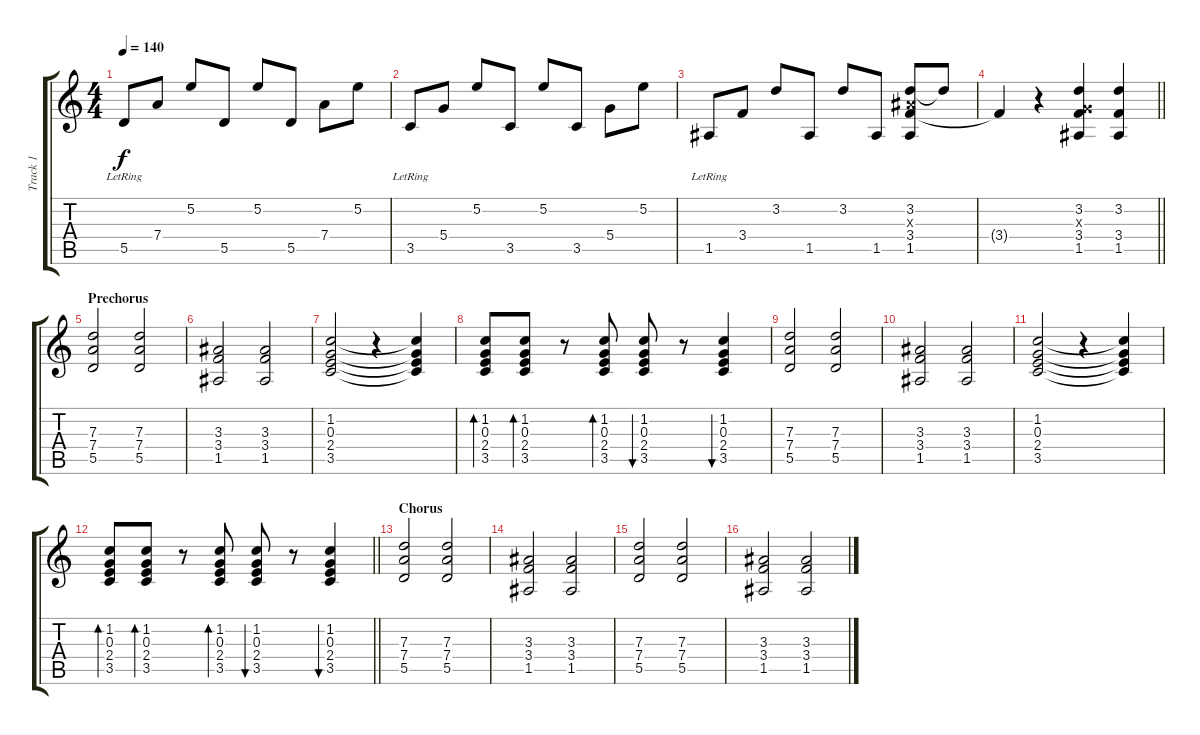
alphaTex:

\track ("Track 1" "Track 1") {instrument acousticguitarsteel}
\staff {score tabs}
\tuning (E4 B3 G3 D3 A2 E2) {hide}
\ts (4 4)
\tempo 140
\clef g2
\ks c
5.5{lr}.8{dy f} 7.4.8 5.2.8 5.5.8 5.2.8 5.5.8 7.4.8 5.2.8 |
3.5{lr}.8 5.4.8 5.2.8 3.5.8 5.2.8 3.5.8 5.4.8 5.2.8 |
1.5{lr}.8 3.4.8 3.2.8 1.5.8 3.2.8 1.5.8 (3.2 3.3{x} 3.4 1.5).8 3.2{t}.8 |
\barLineRight lightlight
3.4{t}.4 r.4 (3.2 0.3{x} 3.4 1.5).4 (3.2 3.4 1.5).4 |
\section ("" "Prechorus")
(7.3 7.4 5.5).2 (7.3 7.4 5.5).2 |
(3.3 3.4 1.5).2 (3.3 3.4 1.5).2 |
(1.2 0.3 2.4 3.5).2 r.4 (1.2{t} 0.3{t} 2.4{t} 3.5{t}).4 |
(1.2 0.3 2.4 3.5).8{bd 60} (1.2 0.3 2.4 3.5).8{bd 60} r.8 (1.2 0.3 2.4 3.5).8{bd 60} (1.2 0.3 2.4 3.5).8{bu 60} r.8 (1.2 0.3 2.4 3.5).4{bu 60} |
(7.3 7.4 5.5).2 (7.3 7.4 5.5).2 |
(3.3 3.4 1.5).2 (3.3 3.4 1.5).2 |
(1.2 0.3 2.4 3.5).2 r.4 (1.2{t} 0.3{t} 2.4{t} 3.5{t}).4 |
\barLineRight lightlight
(1.2 0.3 2.4 3.5).8{bd 60} (1.2 0.3 2.4 3.5).8{bd 60} r.8 (1.2 0.3 2.4 3.5).8{bd 60} (1.2 0.3 2.4 3.5).8{bu 60} r.8 (1.2 0.3 2.4 3.5).4{bu 60} |
\section ("" "Chorus")
(7.3 7.4 5.5).2 (7.3 7.4 5.5).2 |
(3.3 3.4 1.5).2 (3.3 3.4 1.5).2 |
(7.3 7.4 5.5).2 (7.3 7.4 5.5).2 |
(3.3 3.4 1.5).2 (3.3 3.4 1.5).2
